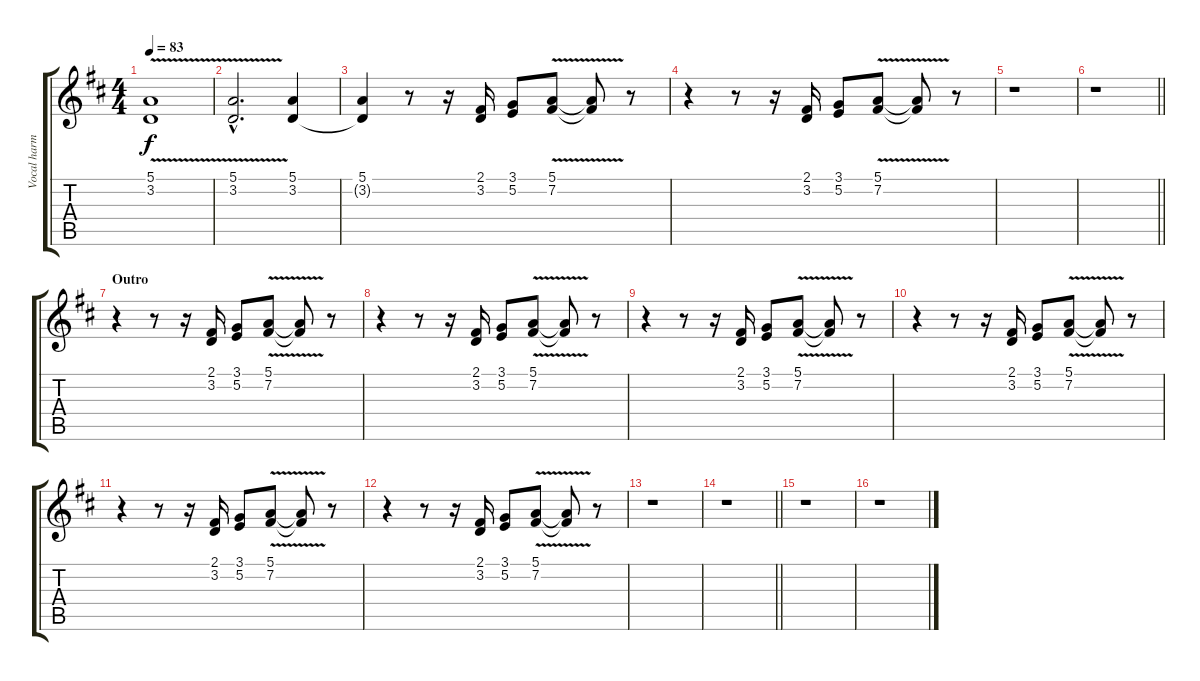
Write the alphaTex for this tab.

\track ("Vocal harmonies" "Vocal harm") {instrument voiceoohs}
\staff {score tabs}
\tuning (E4 B3 G3 D3 A2 E2) {hide}
\ts (4 4)
\tempo 83
\clef g2
\ks d
(5.1{v} 3.2).1{dy f} |
(5.1{v hac} 3.2{hac}).2{d} (5.1 3.2).4 |
(5.1 3.2{t}).4 r.8 r.16 (2.1 3.2).16 (3.1 5.2).8 (5.1{v} 7.2).8 (5.1{t} 7.2{t}).8 r.8 |
r.4 r.8 r.16 (2.1 3.2).16 (3.1 5.2).8 (5.1{v} 7.2).8 (5.1{t} 7.2{t}).8 r.8 |
r.1 |
\barLineRight lightlight
r.1 |
\section ("" "Outro")
r.4 r.8 r.16 (2.1 3.2).16 (3.1 5.2).8 (5.1{v} 7.2).8 (5.1{t} 7.2{t}).8 r.8 |
r.4 r.8 r.16 (2.1 3.2).16 (3.1 5.2).8 (5.1{v} 7.2).8 (5.1{t} 7.2{t}).8 r.8 |
r.4 r.8 r.16 (2.1 3.2).16 (3.1 5.2).8 (5.1{v} 7.2).8 (5.1{t} 7.2{t}).8 r.8 |
r.4 r.8 r.16 (2.1 3.2).16 (3.1 5.2).8 (5.1{v} 7.2).8 (5.1{t} 7.2{t}).8 r.8 |
r.4 r.8 r.16 (2.1 3.2).16 (3.1 5.2).8 (5.1{v} 7.2).8 (5.1{t} 7.2{t}).8 r.8 |
r.4 r.8 r.16 (2.1 3.2).16 (3.1 5.2).8 (5.1{v} 7.2).8 (5.1{t} 7.2{t}).8 r.8 |
r.1 |
\barLineRight lightlight
r.1 |
r.1 |
r.1
